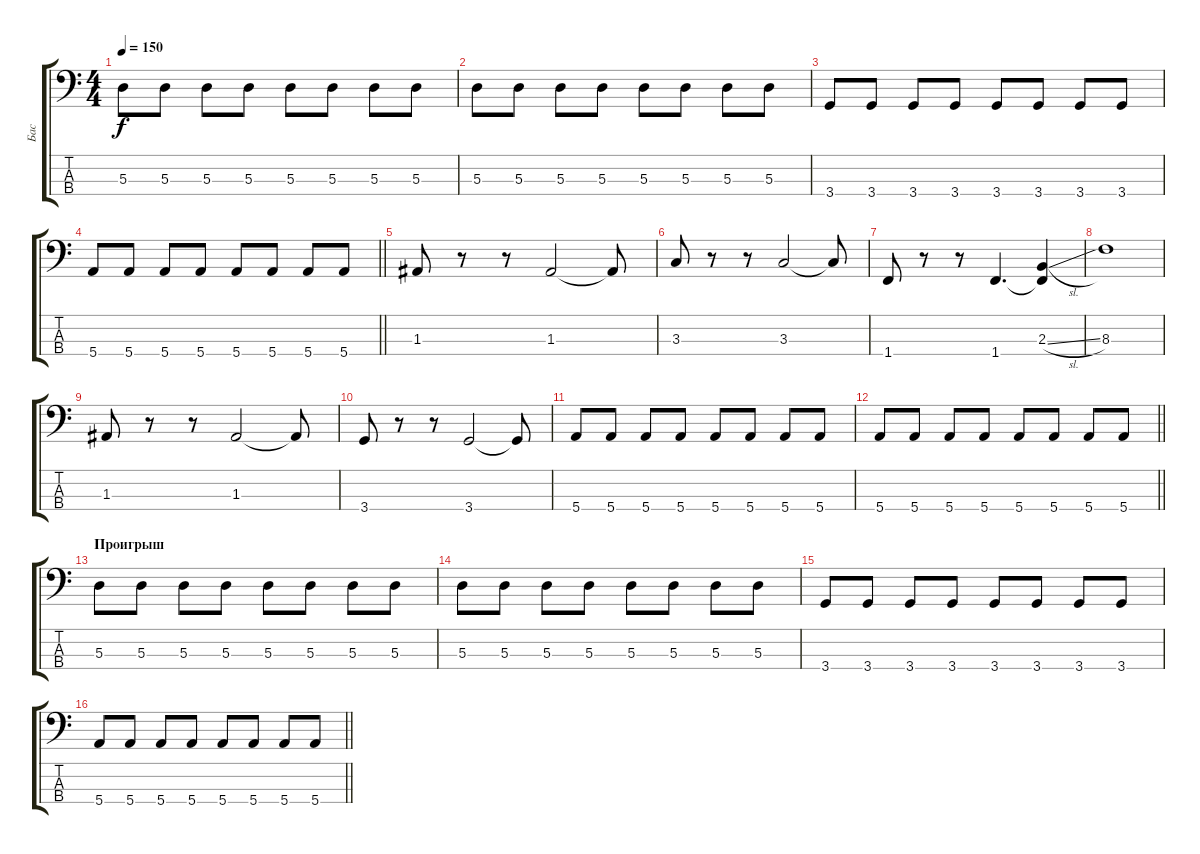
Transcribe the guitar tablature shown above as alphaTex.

\track ("Бас" "Бас") {instrument electricbassfinger}
\staff {score tabs}
\tuning (G2 D2 A1 E1) {hide}
\ts (4 4)
\tempo 150
\clef f4
\ks c
5.3.8{dy f} 5.3.8 5.3.8 5.3.8 5.3.8 5.3.8 5.3.8 5.3.8 |
5.3.8 5.3.8 5.3.8 5.3.8 5.3.8 5.3.8 5.3.8 5.3.8 |
3.4.8 3.4.8 3.4.8 3.4.8 3.4.8 3.4.8 3.4.8 3.4.8 |
\barLineRight lightlight
5.4.8 5.4.8 5.4.8 5.4.8 5.4.8 5.4.8 5.4.8 5.4.8 |
\section ("" " ")
1.3.8 r.8 r.8 1.3.2 1.3{t}.8 |
3.3.8 r.8 r.8 3.3.2 3.3{t}.8 |
1.4.8 r.8 r.8 1.4.4{d} (2.3{sl} 1.4{t}).4 |
8.3.1 |
1.3.8 r.8 r.8 1.3.2 1.3{t}.8 |
3.4.8 r.8 r.8 3.4.2 3.4{t}.8 |
5.4.8 5.4.8 5.4.8 5.4.8 5.4.8 5.4.8 5.4.8 5.4.8 |
\barLineRight lightlight
5.4.8 5.4.8 5.4.8 5.4.8 5.4.8 5.4.8 5.4.8 5.4.8 |
\section ("" "Проигрыш")
5.3.8 5.3.8 5.3.8 5.3.8 5.3.8 5.3.8 5.3.8 5.3.8 |
5.3.8 5.3.8 5.3.8 5.3.8 5.3.8 5.3.8 5.3.8 5.3.8 |
3.4.8 3.4.8 3.4.8 3.4.8 3.4.8 3.4.8 3.4.8 3.4.8 |
\barLineRight lightlight
5.4.8 5.4.8 5.4.8 5.4.8 5.4.8 5.4.8 5.4.8 5.4.8
